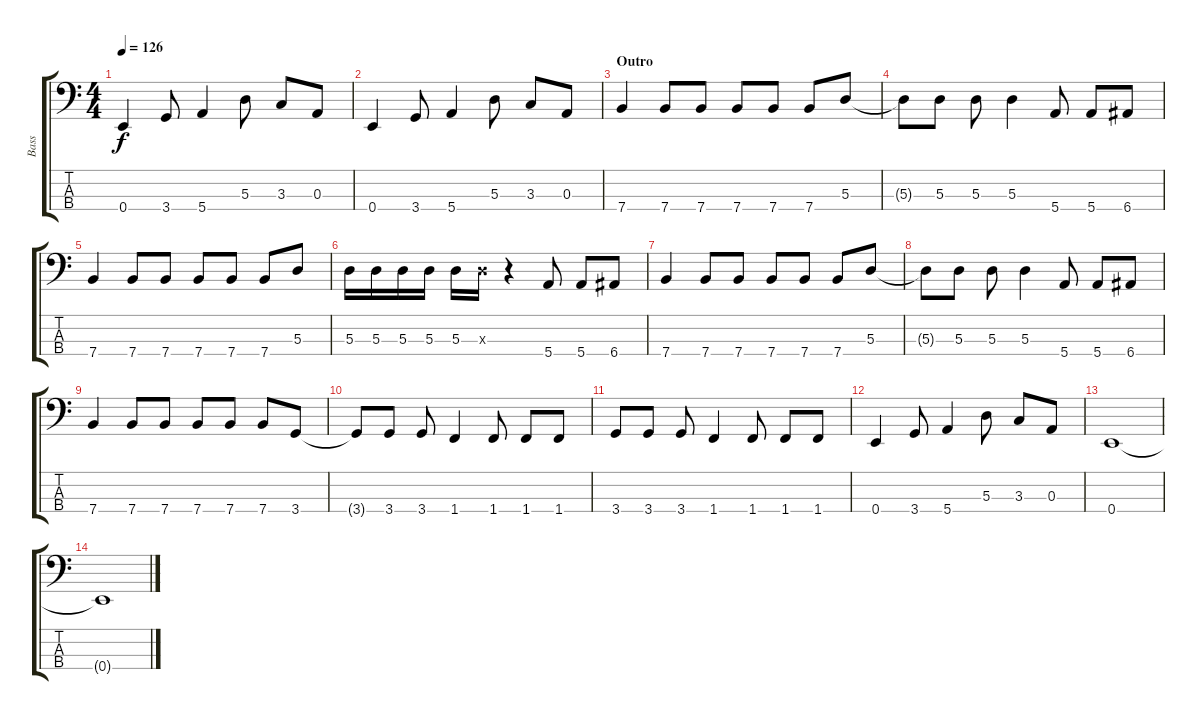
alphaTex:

\track ("Bass" "Bass") {instrument electricbasspick}
\staff {score tabs}
\tuning (G2 D2 A1 E1) {hide}
\ts (4 4)
\tempo 126
\clef f4
\ks c
0.4.4{dy f} 3.4.8 5.4.4 5.3.8 3.3.8 0.3.8 |
0.4.4 3.4.8 5.4.4 5.3.8 3.3.8 0.3.8 |
\section ("" "Outro")
7.4.4 7.4.8 7.4.8 7.4.8 7.4.8 7.4.8 5.3.8 |
5.3{t}.8 5.3.8 5.3.8 5.3.4 5.4.8 5.4.8 6.4.8 |
7.4.4 7.4.8 7.4.8 7.4.8 7.4.8 7.4.8 5.3.8 |
5.3.16 5.3.16 5.3.16 5.3.16 5.3.16 5.3{x}.16 r.4 5.4.8 5.4.8 6.4.8 |
7.4.4 7.4.8 7.4.8 7.4.8 7.4.8 7.4.8 5.3.8 |
5.3{t}.8 5.3.8 5.3.8 5.3.4 5.4.8 5.4.8 6.4.8 |
7.4.4 7.4.8 7.4.8 7.4.8 7.4.8 7.4.8 3.4.8 |
3.4{t}.8 3.4.8 3.4.8 1.4.4 1.4.8 1.4.8 1.4.8 |
3.4.8 3.4.8 3.4.8 1.4.4 1.4.8 1.4.8 1.4.8 |
0.4.4 3.4.8 5.4.4 5.3.8 3.3.8 0.3.8 |
0.4.1 |
0.4{t}.1
